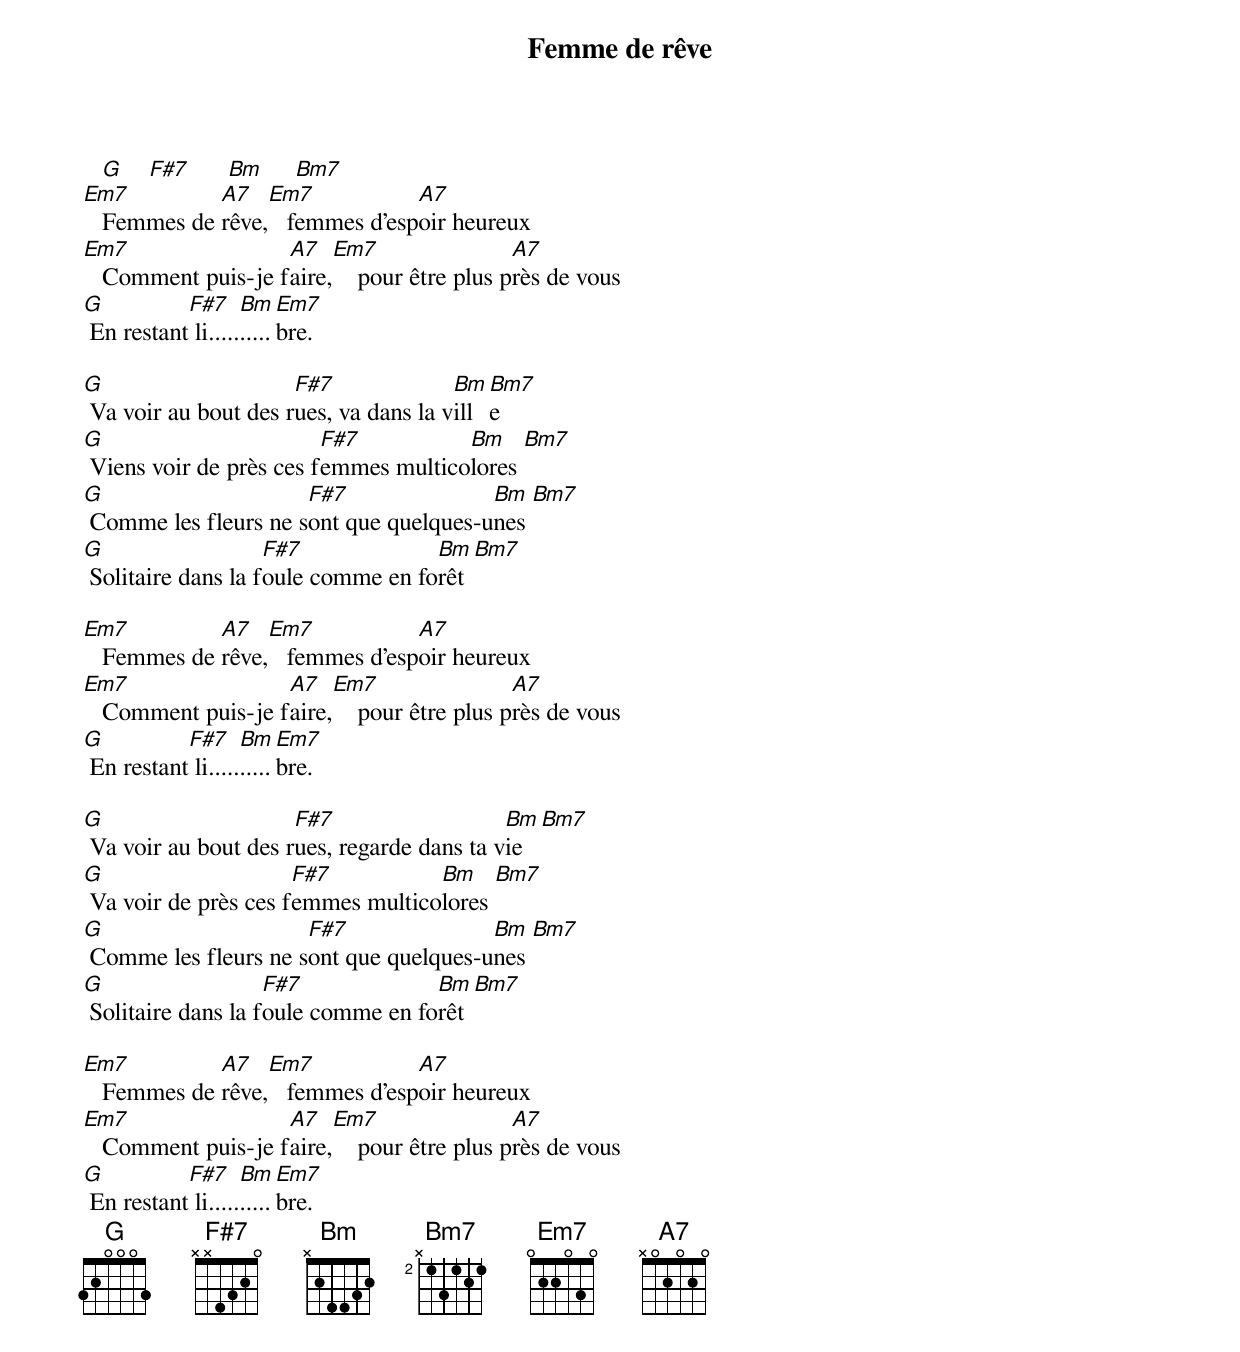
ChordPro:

{t:Femme de rêve}
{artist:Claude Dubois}

   [G]    [F#7]      [Bm]     [Bm7]
[Em7]   Femmes de [A7]rêve,[Em7]   femmes d'esp[A7]oir heureux
[Em7]   Comment puis-je f[A7]aire,[Em7]    pour être plus p[A7]rès de vous
[G] En restant[F#7] li.....[Bm].....[Em7]bre.

[G] Va voir au bout des r[F#7]ues, va dans la v[Bm]ill[Bm7]e
[G] Viens voir de près ces f[F#7]emmes multico[Bm]lores [Bm7]
[G] Comme les fleurs ne s[F#7]ont que quelques-u[Bm]nes [Bm7]
[G] Solitaire dans la f[F#7]oule comme en fo[Bm]rêt[Bm7]

[Em7]   Femmes de [A7]rêve,[Em7]   femmes d'esp[A7]oir heureux
[Em7]   Comment puis-je f[A7]aire,[Em7]    pour être plus p[A7]rès de vous
[G] En restant[F#7] li.....[Bm].....[Em7]bre.

[G] Va voir au bout des r[F#7]ues, regarde dans ta v[Bm]ie  [Bm7]
[G] Va voir de près ces f[F#7]emmes multico[Bm]lores [Bm7]
[G] Comme les fleurs ne s[F#7]ont que quelques-u[Bm]nes [Bm7]
[G] Solitaire dans la f[F#7]oule comme en fo[Bm]rêt [Bm7]

[Em7]   Femmes de [A7]rêve,[Em7]   femmes d'esp[A7]oir heureux
[Em7]   Comment puis-je f[A7]aire,[Em7]    pour être plus p[A7]rès de vous
[G] En restant[F#7] li.....[Bm].....[Em7]bre.
